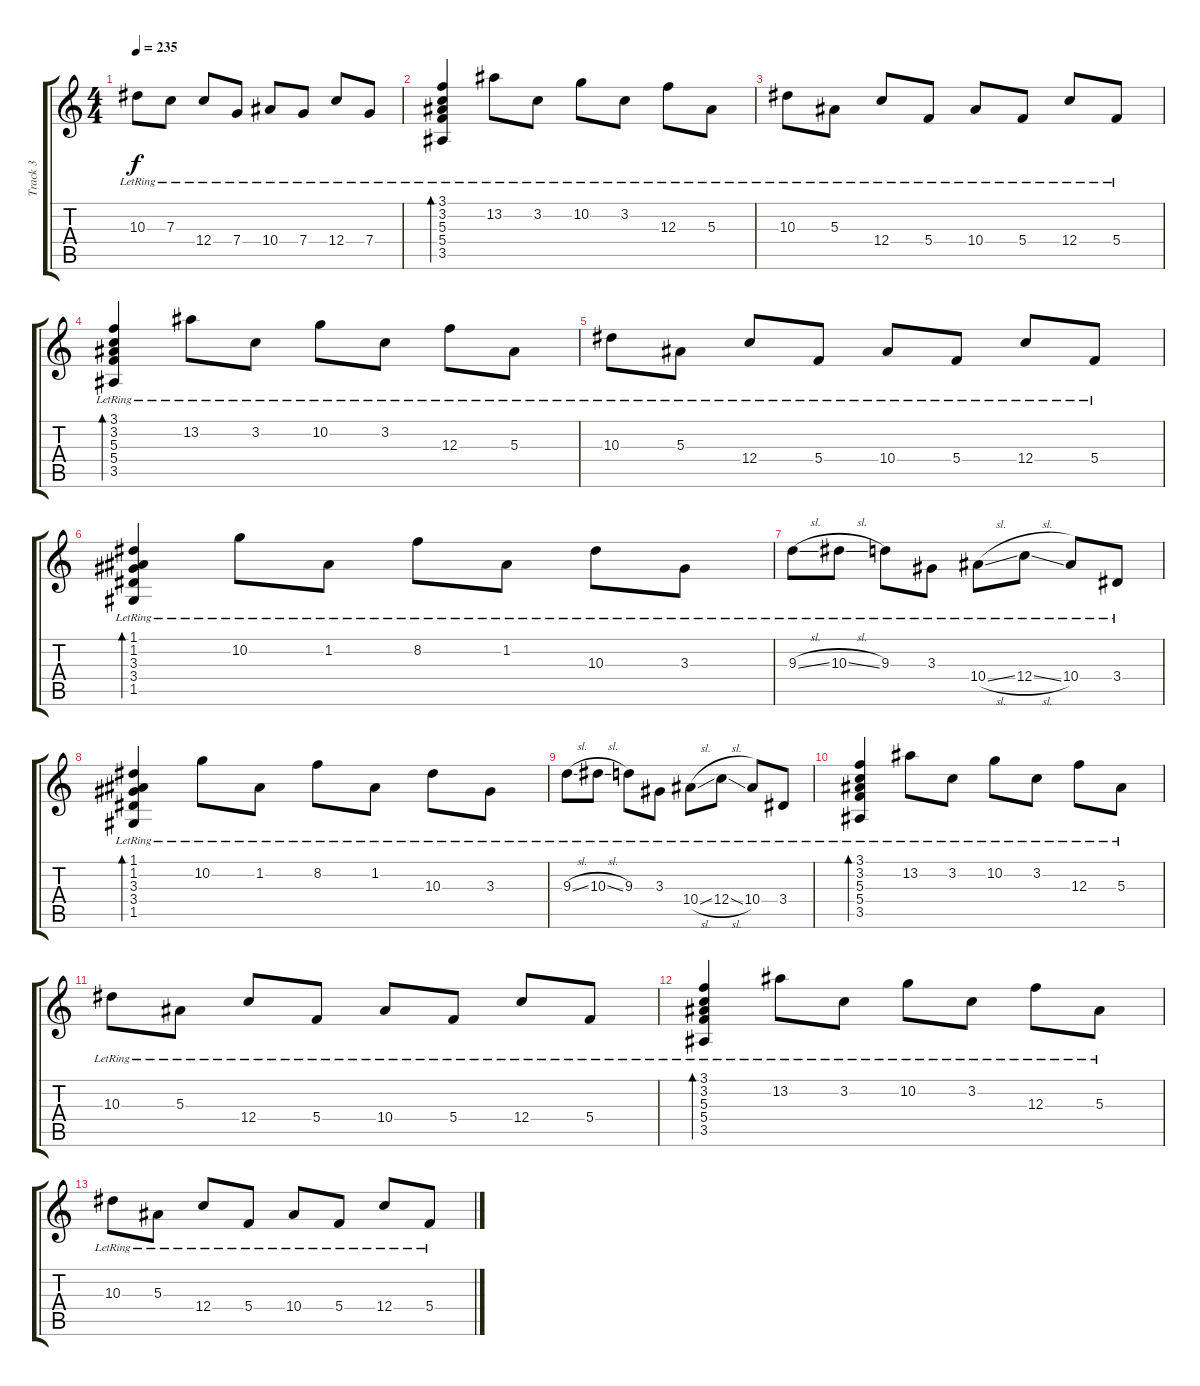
\track ("Track 3" "Track 3") {instrument acousticguitarsteel}
\staff {score tabs}
\tuning (D4 A3 F3 C3 G2 C2) {hide}
\ts (4 4)
\tempo 235
\clef g2
\ks c
10.3{lr}.8{dy f} 7.3{lr}.8 12.4{lr}.8 7.4{lr}.8 10.4{lr}.8 7.4{lr}.8 12.4{lr}.8 7.4{lr}.8 |
(3.1{lr} 3.2{lr} 5.3{lr} 5.4{lr} 3.5{lr}).4{bd 240} 13.2{lr}.8 3.2{lr}.8 10.2{lr}.8 3.2{lr}.8 12.3{lr}.8 5.3{lr}.8 |
10.3{lr}.8 5.3{lr}.8 12.4{lr}.8 5.4{lr}.8 10.4{lr}.8 5.4{lr}.8 12.4{lr}.8 5.4{lr}.8 |
(3.1{lr} 3.2{lr} 5.3{lr} 5.4{lr} 3.5{lr}).4{bd 240} 13.2{lr}.8 3.2{lr}.8 10.2{lr}.8 3.2{lr}.8 12.3{lr}.8 5.3{lr}.8 |
10.3{lr}.8 5.3{lr}.8 12.4{lr}.8 5.4{lr}.8 10.4{lr}.8 5.4{lr}.8 12.4{lr}.8 5.4{lr}.8 |
(1.1{lr} 1.2{lr} 3.3{lr} 3.4{lr} 1.5{lr}).4{bd 240} 10.2{lr}.8 1.2{lr}.8 8.2{lr}.8 1.2{lr}.8 10.3{lr}.8 3.3{lr}.8 |
9.3{sl lr}.8 10.3{sl lr}.8 9.3{lr}.8 3.3{lr}.8 10.4{sl lr}.8 12.4{sl lr}.8 10.4{lr}.8 3.4{lr}.8 |
(1.1{lr} 1.2{lr} 3.3{lr} 3.4{lr} 1.5{lr}).4{bd 240} 10.2{lr}.8 1.2{lr}.8 8.2{lr}.8 1.2{lr}.8 10.3{lr}.8 3.3{lr}.8 |
9.3{sl lr}.8 10.3{sl lr}.8 9.3{lr}.8 3.3{lr}.8 10.4{sl lr}.8 12.4{sl lr}.8 10.4{lr}.8 3.4{lr}.8 |
(3.1{lr} 3.2{lr} 5.3{lr} 5.4{lr} 3.5{lr}).4{bd 240} 13.2{lr}.8 3.2{lr}.8 10.2{lr}.8 3.2{lr}.8 12.3{lr}.8 5.3{lr}.8 |
10.3{lr}.8 5.3{lr}.8 12.4{lr}.8 5.4{lr}.8 10.4{lr}.8 5.4{lr}.8 12.4{lr}.8 5.4{lr}.8 |
(3.1{lr} 3.2{lr} 5.3{lr} 5.4{lr} 3.5{lr}).4{bd 240} 13.2{lr}.8 3.2{lr}.8 10.2{lr}.8 3.2{lr}.8 12.3{lr}.8 5.3{lr}.8 |
10.3{lr}.8 5.3{lr}.8 12.4{lr}.8 5.4{lr}.8 10.4{lr}.8 5.4{lr}.8 12.4{lr}.8 5.4{lr}.8
